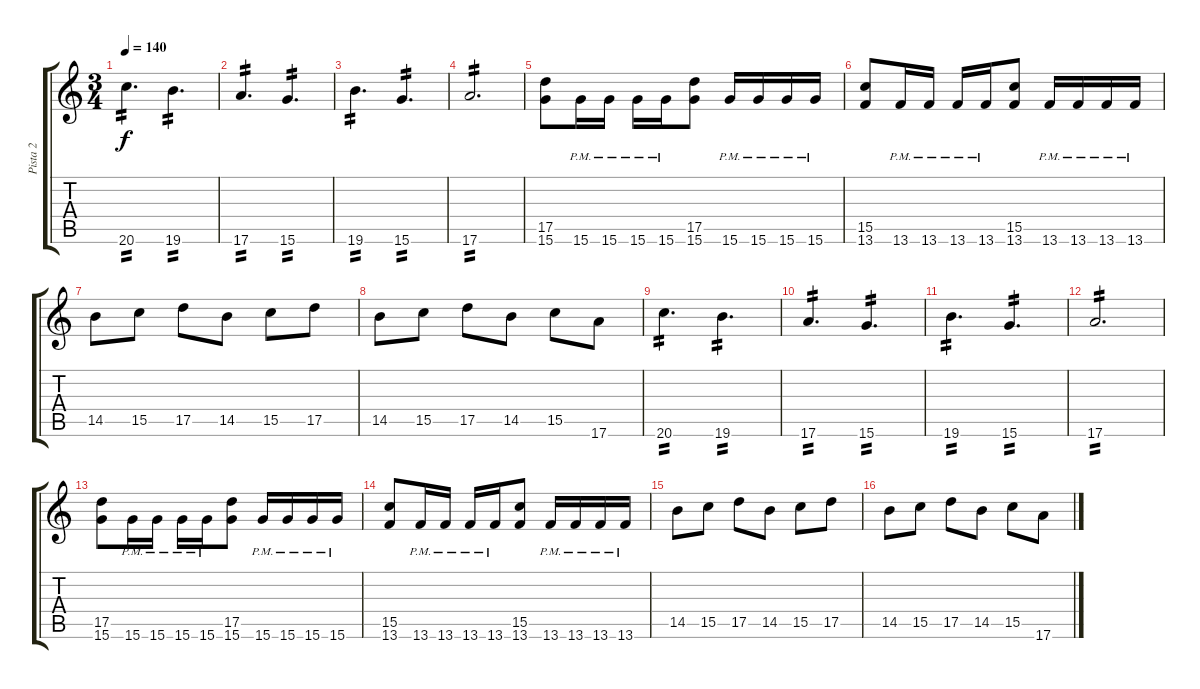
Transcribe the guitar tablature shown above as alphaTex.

\track ("Pista 2" "Pista 2") {instrument distortionguitar}
\staff {score tabs}
\tuning (E4 B3 G3 D3 A2 E2) {hide}
\ts (3 4)
\tempo 140
\clef g2
\ks c
20.6.4{d tp 2 dy f} 19.6.4{d tp 2} |
17.6.4{d tp 2} 15.6.4{d tp 2} |
19.6.4{d tp 2} 15.6.4{d tp 2} |
17.6.2{d tp 2} |
(17.5 15.6).8 15.6{pm}.16 15.6{pm}.16 15.6{pm}.16 15.6{pm}.16 (17.5 15.6).8 15.6{pm}.16 15.6{pm}.16 15.6{pm}.16 15.6{pm}.16 |
(15.5 13.6).8 13.6{pm}.16 13.6{pm}.16 13.6{pm}.16 13.6{pm}.16 (15.5 13.6).8 13.6{pm}.16 13.6{pm}.16 13.6{pm}.16 13.6{pm}.16 |
14.5.8 15.5.8 17.5.8 14.5.8 15.5.8 17.5.8 |
14.5.8 15.5.8 17.5.8 14.5.8 15.5.8 17.6.8 |
20.6.4{d tp 2} 19.6.4{d tp 2} |
17.6.4{d tp 2} 15.6.4{d tp 2} |
19.6.4{d tp 2} 15.6.4{d tp 2} |
17.6.2{d tp 2} |
(17.5 15.6).8 15.6{pm}.16 15.6{pm}.16 15.6{pm}.16 15.6{pm}.16 (17.5 15.6).8 15.6{pm}.16 15.6{pm}.16 15.6{pm}.16 15.6{pm}.16 |
(15.5 13.6).8 13.6{pm}.16 13.6{pm}.16 13.6{pm}.16 13.6{pm}.16 (15.5 13.6).8 13.6{pm}.16 13.6{pm}.16 13.6{pm}.16 13.6{pm}.16 |
14.5.8 15.5.8 17.5.8 14.5.8 15.5.8 17.5.8 |
14.5.8 15.5.8 17.5.8 14.5.8 15.5.8 17.6.8
